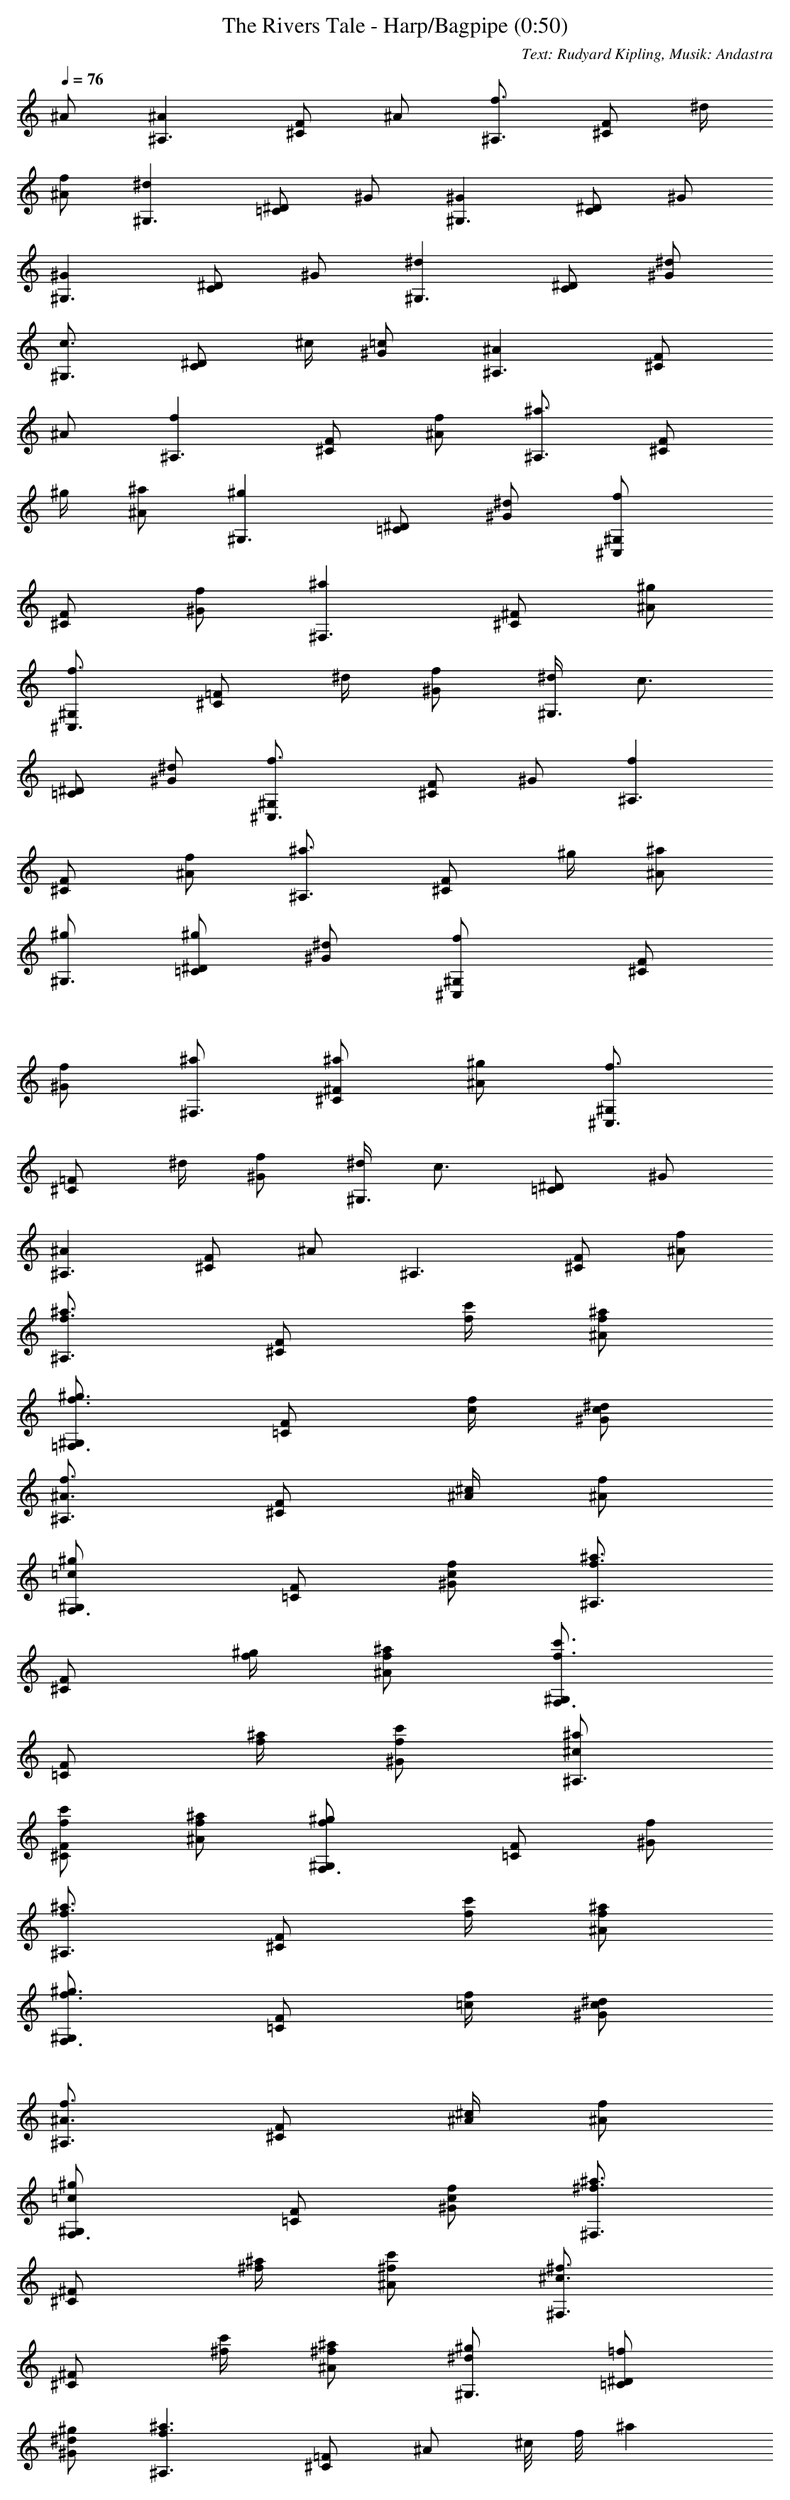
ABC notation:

X:1
T:The Rivers Tale - Harp/Bagpipe (0:50)
L:1/4
Q:76
C:Text: Rudyard Kipling, Musik: Andastra
K:C
^A/2 [^A^A,3/2z/2] [^C/2F/2] ^A/2 [f3/4^A,3/2z/2] [^C/2F/2z/4] ^d/4
[f/2^A/2] [^d^G,3/2z/2] [=C/2^D/2] ^G/2 [^G^G,3/2z/2] [C/2^D/2] ^G/2
[^G^G,3/2z/2] [C/2^D/2] ^G/2 [^d^G,3/2z/2] [C/2^D/2] [^d/2^G/2]
[c3/4^G,3/2z/2] [C/2^D/2z/4] ^c/4 [=c/2^G/2] [^A^A,3/2z/2] [^C/2F/2]
^A/2 [f^A,3/2z/2] [^C/2F/2] [f/2^A/2] [^a3/4^A,3/2z/2] [^C/2F/2z/4]
^g/4 [^a/2^A/2] [^g^G,3/2z/2] [=C/2^D/2] [^d/2^G/2] [f^G,/2^C,]
[^C/2F/2] [f/2^G/2] [^a^F,3/2z/2] [^C/2^F/2] [^g/2^A/2]
[f3/4^G,/2^C,3/2] [^C/2=F/2z/4] ^d/4 [f/2^G/2] [^d/4^G,3/2] [c3/4z/4]
[=C/2^D/2] [^d/2^G/2] [f3/2^G,/2^C,3/2] [^C/2F/2] ^G/2 [f^A,3/2z/2]
[^C/2F/2] [f/2^A/2] [^a3/4^A,3/2z/2] [^C/2F/2z/4] ^g/4 [^a/2^A/2]
[^g/2^G,3/2] [^g/2=C/2^D/2] [^d/2^G/2] [f^G,/2^C,] [^C/2F/2]
[f/2^G/2] [^a/2^F,3/2] [^a/2^C/2^F/2] [^g/2^A/2] [f3/4^G,/2^C,3/2]
[^C/2=F/2z/4] ^d/4 [f/2^G/2] [^d/4^G,3/2] [c3/4z/4] [=C/2^D/2] ^G/2
[^A^A,3/2z/2] [^C/2F/2] ^A/2 [^A,3/2z/2] [^C/2F/2] [f/2^A/2]
[^a3/4f3/4^A,3/2z/2] [^C/2F/2z/4] [c'/4f/4] [^a/2f/2^A/2]
[^g3/4f3/4^G,/2=F,3/2] [=C/2F/2z/4] [f/4c/4] [^d/2c/2^G/2]
[f3/4^A3/4^A,3/2z/2] [^C/2F/2z/4] [^c/4^A/4] [f/2^A/2]
[^g=c^G,/2F,3/2] [=C/2F/2] [f/2c/2^G/2] [^a3/4f3/4^A,3/2z/2]
[^C/2F/2z/4] [^g/4f/4] [^a/2f/2^A/2] [c'3/4f3/4^G,/2F,3/2]
[=C/2F/2z/4] [^a/4f/4] [c'/2f/2^G/2] [^c/2^a/2^A,3/2]
[c'/2f/2^C/2F/2] [^a/2f/2^A/2] [^gf^G,/2F,3/2] [=C/2F/2] [f/2^G/2]
[^a3/4f3/4^A,3/2z/2] [^C/2F/2z/4] [c'/4f/4] [^a/2f/2^A/2]
[^g3/4f3/4^G,/2F,3/2] [=C/2F/2z/4] [f/4=c/4] [^d/2c/2^G/2]
[f3/4^A3/4^A,3/2z/2] [^C/2F/2z/4] [^c/4^A/4] [f/2^A/2]
[^g=c^G,/2F,3/2] [=C/2F/2] [f/2c/2^G/2] [^a3/4^f3/4^F,3/2z/2]
[^C/2^F/2z/4] [^a/4^f/4] [c'/2^f/2^A/2] [^c3/4^f3/4^F,3/2z/2]
[^C/2^F/2z/4] [c'/4^f/4] [^a/2^f/2^A/2] [^g/2^d^G,3/2] [=f/2=C/2^D/2]
[^g/2^d/2^G/2] [^a3/2f3/2^A,3/2z/2] [^C/2=F/2] ^A/2 ^c/8 f/8 ^a
